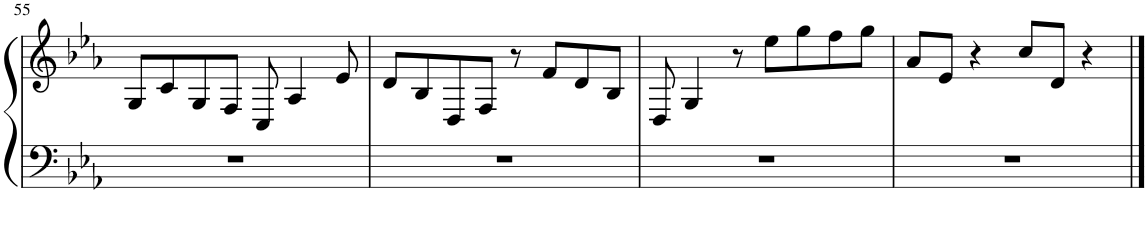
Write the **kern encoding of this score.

**kern	**kern
*part1	*part1
*staff2	*staff1
*I"Arpa	*
*I'Arp.	*
!!LO:PB:g=z
*clefF4	*clefG2
*k[b-e-a-]	*k[b-e-a-]
*M4/4	*M4/4
=55	=55
1r	8G/L
.	8c/
.	8G/
.	8F/J
.	8C/
.	4A-/
.	8e-/
=56	=56
1r	8d/L
.	8B-/
.	8D/
.	8F/J
.	8r
.	8f/L
.	8d/
.	8B-/J
=57	=57
1r	8D/
.	4G/
.	8r
.	8ee-\L
.	8gg\
.	8ff\
.	8gg\J
=58	=58
1r	8a-/L
.	8e-/J
.	4r
.	8cc/L
.	8d/J
.	4r
==	==
*-	*-
